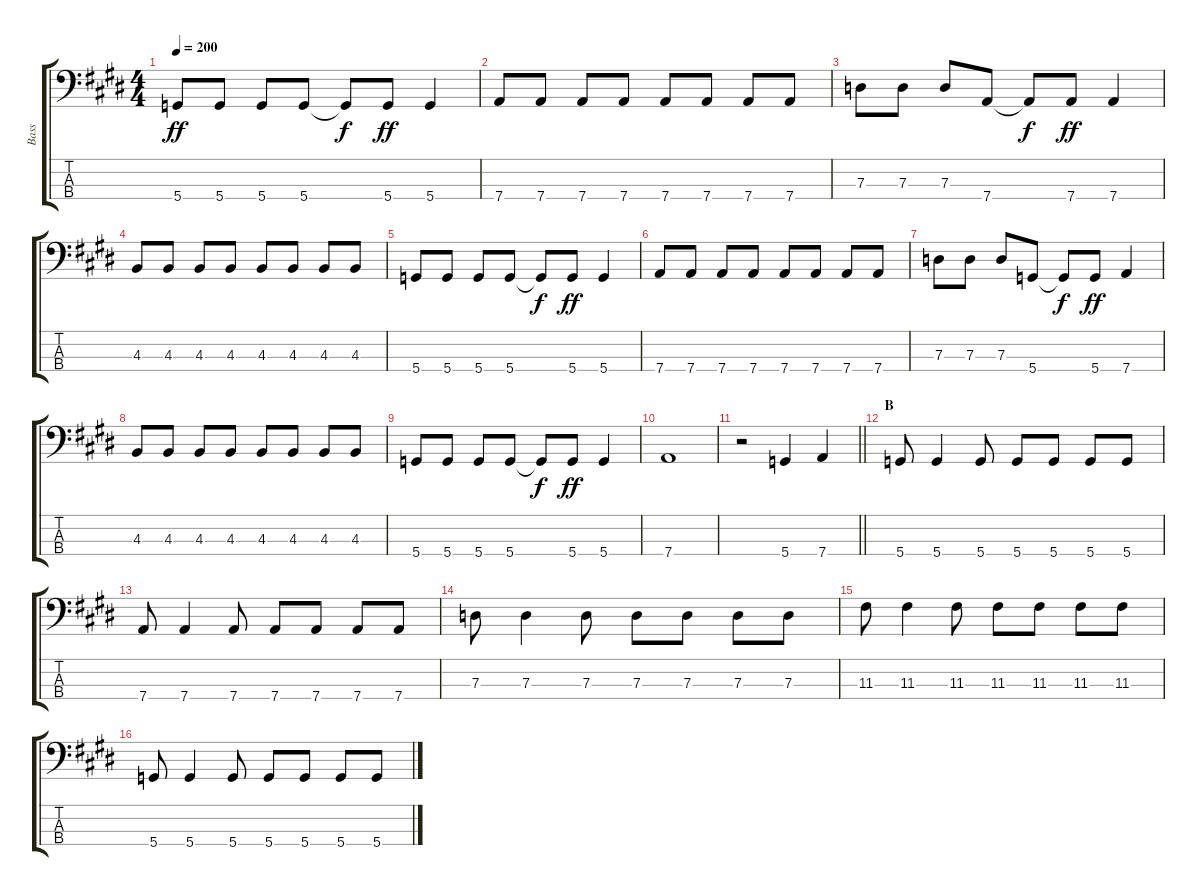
\track ("Bass" "Bass") {instrument electricbasspick}
\staff {score tabs}
\tuning (F2 C2 G1 D1) {hide}
\ts (4 4)
\tempo 200
\clef f4
\ks e
5.4.8{dy ff} 5.4.8 5.4.8 5.4.8 5.4{t}.8{dy f} 5.4.8{dy ff} 5.4.4 |
7.4.8 7.4.8 7.4.8 7.4.8 7.4.8 7.4.8 7.4.8 7.4.8 |
7.3.8 7.3.8 7.3.8 7.4.8 7.4{t}.8{dy f} 7.4.8{dy ff} 7.4.4 |
4.3.8 4.3.8 4.3.8 4.3.8 4.3.8 4.3.8 4.3.8 4.3.8 |
5.4.8 5.4.8 5.4.8 5.4.8 5.4{t}.8{dy f} 5.4.8{dy ff} 5.4.4 |
7.4.8 7.4.8 7.4.8 7.4.8 7.4.8 7.4.8 7.4.8 7.4.8 |
7.3.8 7.3.8 7.3.8 5.4.8 5.4{t}.8{dy f} 5.4.8{dy ff} 7.4.4 |
4.3.8 4.3.8 4.3.8 4.3.8 4.3.8 4.3.8 4.3.8 4.3.8 |
5.4.8 5.4.8 5.4.8 5.4.8 5.4{t}.8{dy f} 5.4.8{dy ff} 5.4.4 |
7.4.1 |
\barLineRight lightlight
r.2 5.4.4 7.4.4 |
\section ("" "B")
5.4.8 5.4.4 5.4.8 5.4.8 5.4.8 5.4.8 5.4.8 |
7.4.8 7.4.4 7.4.8 7.4.8 7.4.8 7.4.8 7.4.8 |
7.3.8 7.3.4 7.3.8 7.3.8 7.3.8 7.3.8 7.3.8 |
11.3.8 11.3.4 11.3.8 11.3.8 11.3.8 11.3.8 11.3.8 |
5.4.8 5.4.4 5.4.8 5.4.8 5.4.8 5.4.8 5.4.8
